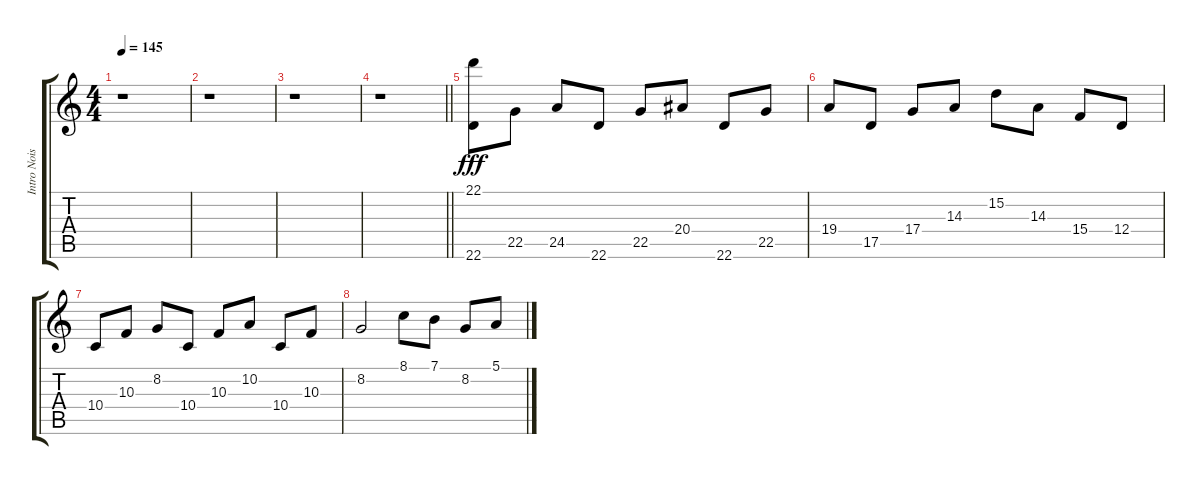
\track ("Intro Noise" "Intro Nois") {instrument helicopter}
\staff {score tabs}
\tuning (E4 B3 G3 D3 A2 E2) {hide}
\ts (4 4)
\tempo 145
\clef g2
\ks c
r.1{dy fff} |
r.1 |
r.1 |
\barLineRight lightlight
r.1 |
(22.1 22.6).8 22.5.8 24.5.8 22.6.8 22.5.8 20.4.8 22.6.8 22.5.8 |
19.4.8 17.5.8 17.4.8 14.3.8 15.2.8 14.3.8 15.4.8 12.4.8 |
10.4.8 10.3.8 8.2.8 10.4.8 10.3.8 10.2.8 10.4.8 10.3.8 |
8.2.2 8.1.8 7.1.8 8.2.8 5.1.8
